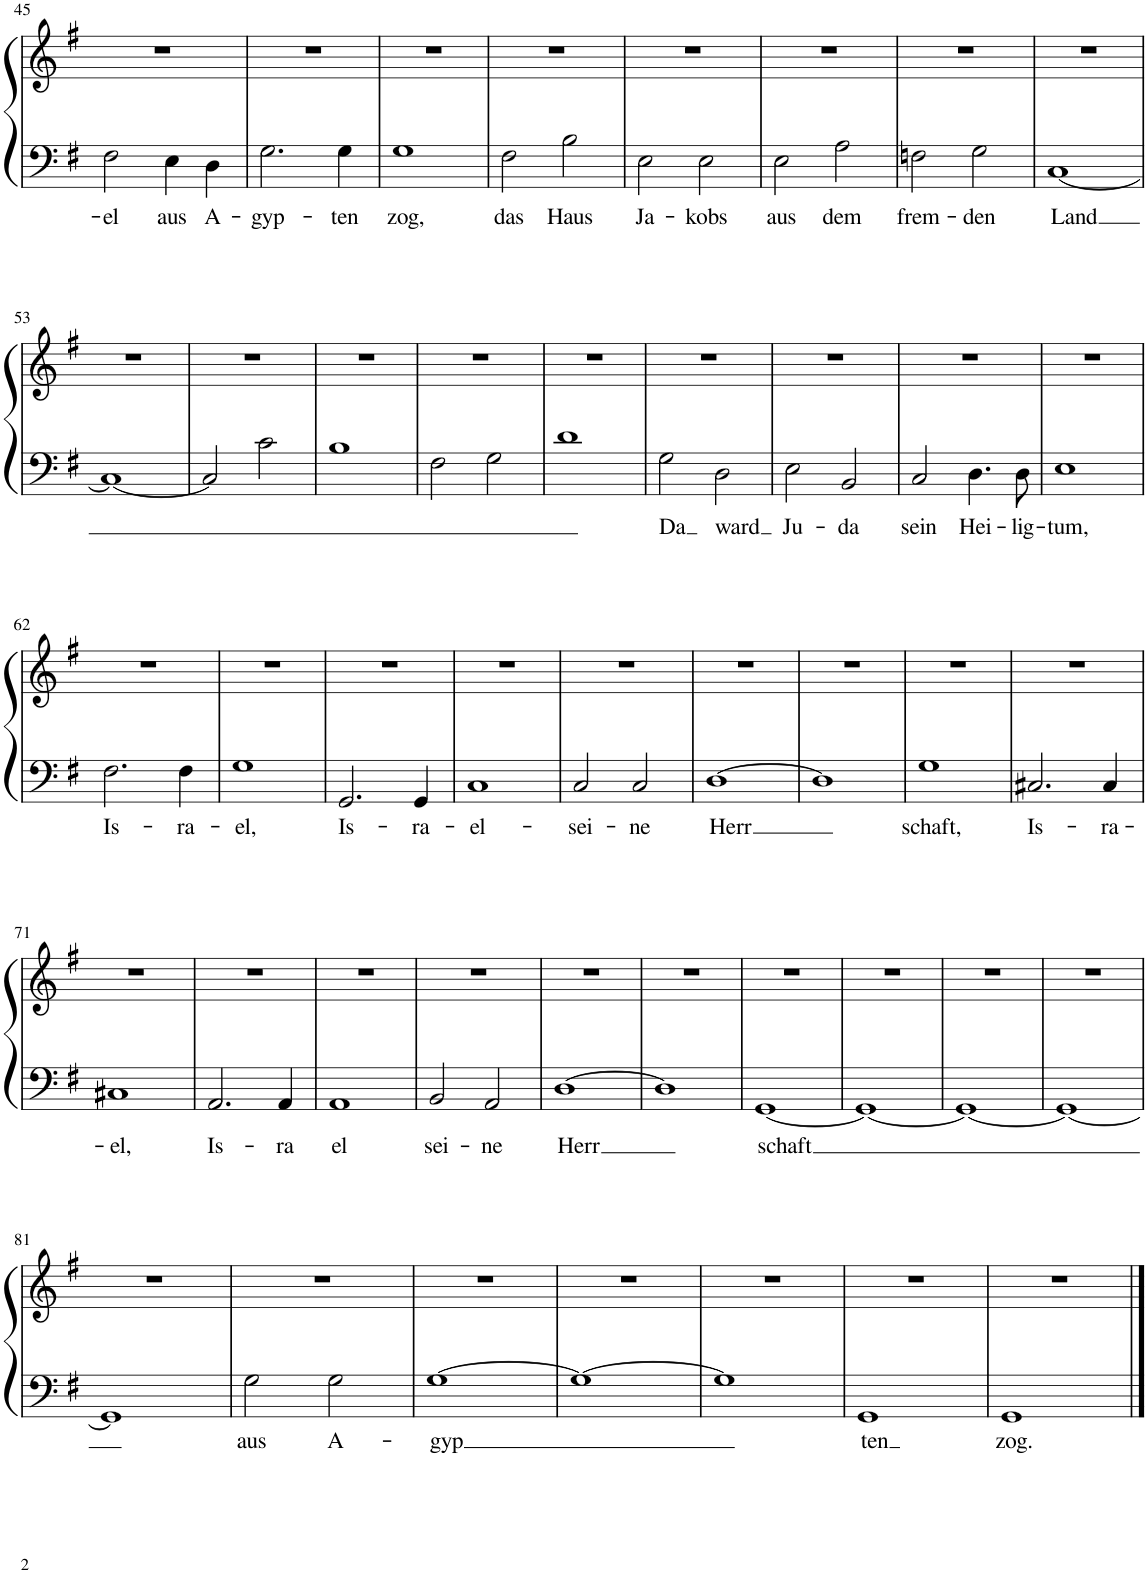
**kern	**text	**kern
*part1	*part1	*part1
*staff2	*staff2	*staff1
*I"Piano	*	*
*I'Pno.	*	*
!!LO:PB:g=z
*clefF4	*	*clefG2
*k[f#]	*	*k[f#]
*M2/2	*	*M2/2
*met(c|)	*	*met(c|)
=45	=45	=45
!	!LO:LY:b	!
2F#\	-el	1r
!	!LO:LY:b	!
4E\	aus	.
!	!LO:LY:b	!
4D\	A-	.
=46	=46	=46
!	!LO:LY:b	!
2.G\	-gyp-	1r
!	!LO:LY:b	!
4G\	-ten	.
=47	=47	=47
!	!LO:LY:b	!
1G	zog,	1r
=48	=48	=48
!	!LO:LY:b	!
2F#\	das	1r
!	!LO:LY:b	!
2B\	Haus	.
=49	=49	=49
!	!LO:LY:b	!
2E\	Ja-	1r
!	!LO:LY:b	!
2E\	-kobs	.
=50	=50	=50
!	!LO:LY:b	!
2E\	aus	1r
!	!LO:LY:b	!
2A\	dem	.
=51	=51	=51
!	!LO:LY:b	!
2Fn\	frem-	1r
!	!LO:LY:b	!
2G\	-den	.
=52	=52	=52
!	!LO:LY:b	!
[1C	Land	1r
!!LO:LB:g=z
=53	=53	=53
1C_	.	1r
=54	=54	=54
2C/]	.	1r
2c\	.	.
=55	=55	=55
1B	.	1r
=56	=56	=56
2F#\	.	1r
2G\	.	.
=57	=57	=57
1d	.	1r
=58	=58	=58
!	!LO:LY:b	!
2G\	Da	1r
!	!LO:LY:b	!
2D\	ward	.
=59	=59	=59
!	!LO:LY:b	!
2E\	Ju-	1r
!	!LO:LY:b	!
2BB/	-da	.
=60	=60	=60
!	!LO:LY:b	!
2C/	sein	1r
!	!LO:LY:b	!
4.D\	Hei-	.
!	!LO:LY:b	!
8D\	-lig-	.
=61	=61	=61
!	!LO:LY:b	!
1E	-tum,	1r
!!LO:LB:g=z
=62	=62	=62
!	!LO:LY:b	!
2.F#\	Is-	1r
!	!LO:LY:b	!
4F#\	-ra-	.
=63	=63	=63
!	!LO:LY:b	!
1G	-el,	1r
=64	=64	=64
!	!LO:LY:b	!
2.GG/	Is-	1r
!	!LO:LY:b	!
4GG/	-ra-	.
=65	=65	=65
!	!LO:LY:b	!
1C	-el-	1r
=66	=66	=66
!	!LO:LY:b	!
2C/	sei-	1r
!	!LO:LY:b	!
2C/	-ne	.
=67	=67	=67
!	!LO:LY:b	!
[1D	-Herr	1r
=68	=68	=68
1D]	.	1r
=69	=69	=69
!	!LO:LY:b	!
1G	schaft,	1r
=70	=70	=70
!	!LO:LY:b	!
2.C#X/	Is-	1r
!	!LO:LY:b	!
4C#/	-ra-	.
!!LO:LB:g=z
=71	=71	=71
!	!LO:LY:b	!
1C#X	-el,	1r
=72	=72	=72
!	!LO:LY:b	!
2.AA/	Is-	1r
!	!LO:LY:b	!
4AA/	-ra	.
=73	=73	=73
!	!LO:LY:b	!
1AA	el	1r
=74	=74	=74
!	!LO:LY:b	!
2BB/	sei-	1r
!	!LO:LY:b	!
2AA/	-ne	.
=75	=75	=75
!	!LO:LY:b	!
[1D	-Herr	1r
=76	=76	=76
1D]	.	1r
=77	=77	=77
!	!LO:LY:b	!
[1GG	-schaft	1r
=78	=78	=78
1GG_	.	1r
=79	=79	=79
1GG_	.	1r
=80	=80	=80
1GG_	.	1r
!!LO:LB:g=z
=81	=81	=81
1GG]	.	1r
=82	=82	=82
!	!LO:LY:b	!
2G\	aus	1r
!	!LO:LY:b	!
2G\	A-	.
=83	=83	=83
!	!LO:LY:b	!
[1G	-gyp	1r
=84	=84	=84
1G_	.	1r
=85	=85	=85
1G]	.	1r
=86	=86	=86
!	!LO:LY:b	!
1GG	ten	1r
=87	=87	=87
!	!LO:LY:b	!
1GG	zog.	1r
==	==	==
*-	*-	*-
